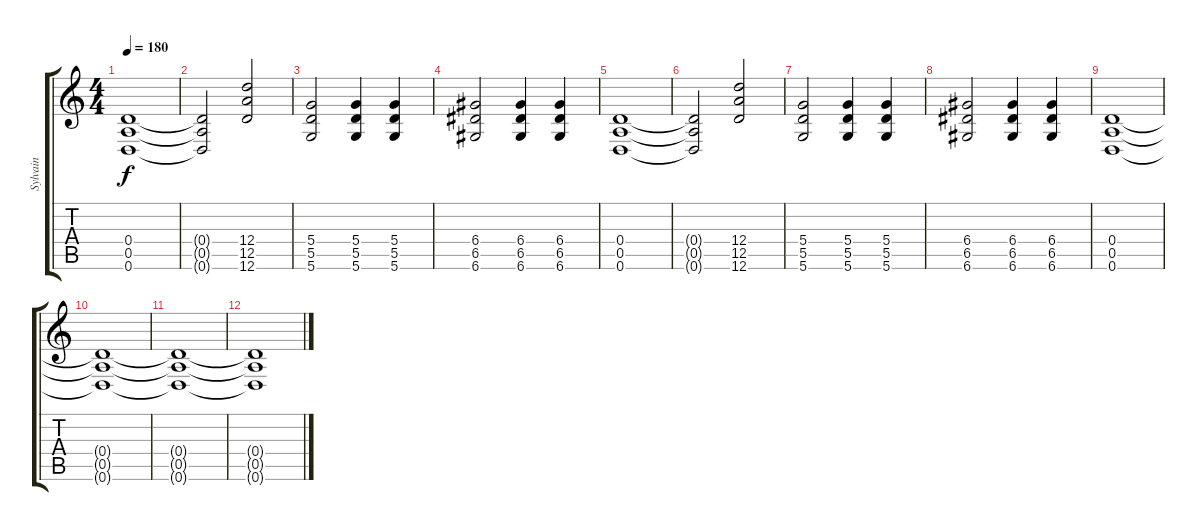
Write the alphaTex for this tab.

\track ("Sylvain" "Sylvain") {instrument distortionguitar}
\staff {score tabs}
\tuning (E4 B3 G3 D3 A2 D2) {hide}
\ts (4 4)
\tempo 180
\clef g2
\ks c
(0.4 0.5 0.6).1{dy f volume 14} |
(0.4{t} 0.5{t} 0.6{t}).2 (12.4 12.5 12.6).2 |
(5.4 5.5 5.6).2 (5.4 5.5 5.6).4 (5.4 5.5 5.6).4 |
(6.4 6.5 6.6).2 (6.4 6.5 6.6).4 (6.4 6.5 6.6).4 |
(0.4 0.5 0.6).1{volume 14} |
(0.4{t} 0.5{t} 0.6{t}).2 (12.4 12.5 12.6).2 |
(5.4 5.5 5.6).2 (5.4 5.5 5.6).4 (5.4 5.5 5.6).4 |
(6.4 6.5 6.6).2 (6.4 6.5 6.6).4 (6.4 6.5 6.6).4 |
(0.4 0.5 0.6).1 |
(0.4{t} 0.5{t} 0.6{t}).1 |
(0.4{t} 0.5{t} 0.6{t}).1 |
(0.4{t} 0.5{t} 0.6{t}).1
